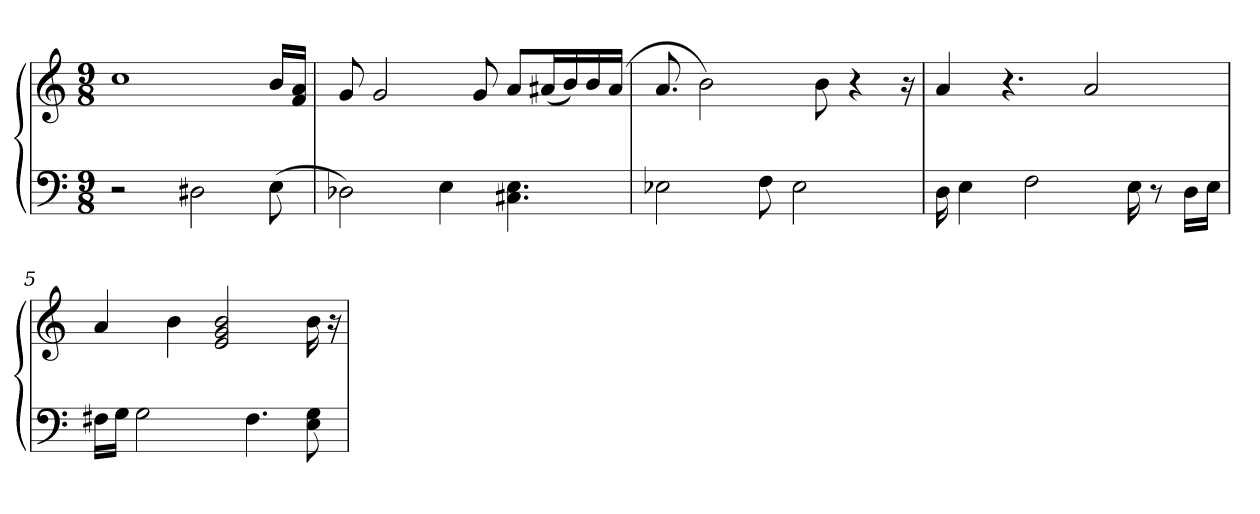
**kern	**kern
*part1	*part1
*staff2	*staff1
*clefF4	*clefG2
*k[]	*k[]
*M9/8	*M9/8
=1	=1
2r	1cc
2D#X	.
(8E	16b/LL
.	16f/ 16a/JJ
=2	=2
2D-X)	8g
.	2g
4E	.
.	8g
4.C#X 4.E	8a/L
.	(16a#X/L
.	16b/)
.	16b/
.	(16a#/JJ
=3	=3
2E-X	8.a
.	2b)
8F	.
2E-	.
.	8b
.	4r
.	16r
=4	=4
16D	4a
4E	.
.	4.r
2F	.
.	2a
16E	.
8r	.
16D\LL	.
16E\JJ	.
=5	=5
16F#X\LL	4a
16G\JJ	.
2G	.
.	4b
.	2e 2g 2b
4.F#	.
8E 8G	16b
.	16r
=	=
*-	*-
